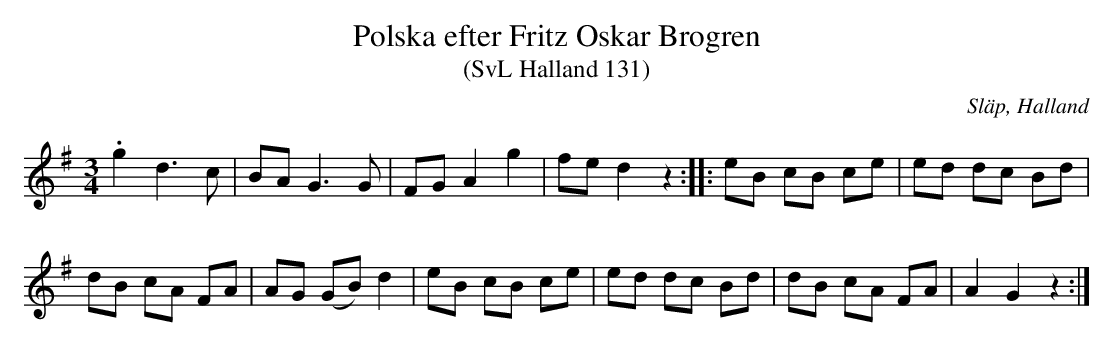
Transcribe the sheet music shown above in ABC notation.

X:1
T:Polska efter Fritz Oskar Brogren
T:(SvL Halland 131)
O:Släp, Halland
M:3/4
L:1/8
K:G
.g2 d3 c|BA G3 G|FG A2 g2|fe d2 z2:| |:eB cB ce|ed dc Bd|
dB cA FA|AG (GB) d2|eB cB ce|ed dc Bd|dB cA FA|A2 G2 z2:|
